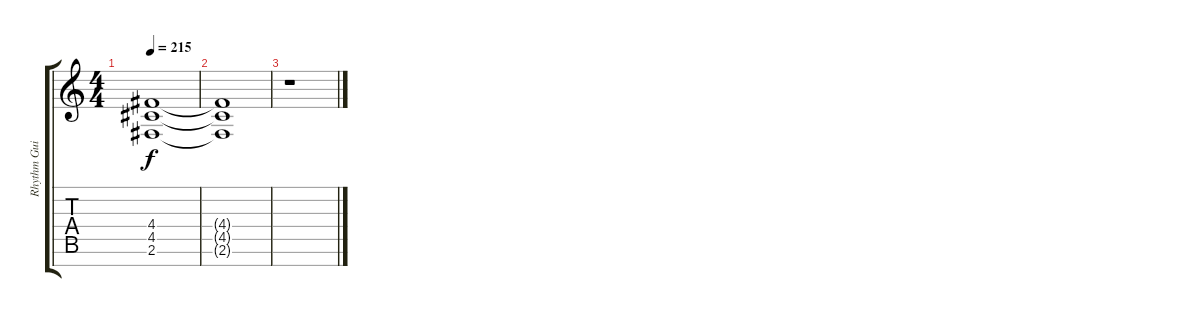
\track ("Rhythm Guitar 1" "Rhythm Gui") {instrument distortionguitar}
\staff {score tabs}
\tuning (E4 B3 G3 D3 A2 E2 B1) {hide}
\ts (4 4)
\tempo 215
\clef g2
\ks c
(4.4{t} 4.5{t} 2.6{t}).1{dy f volume 3} |
(4.4{t} 4.5{t} 2.6{t}).1{volume 0} |
r.1
